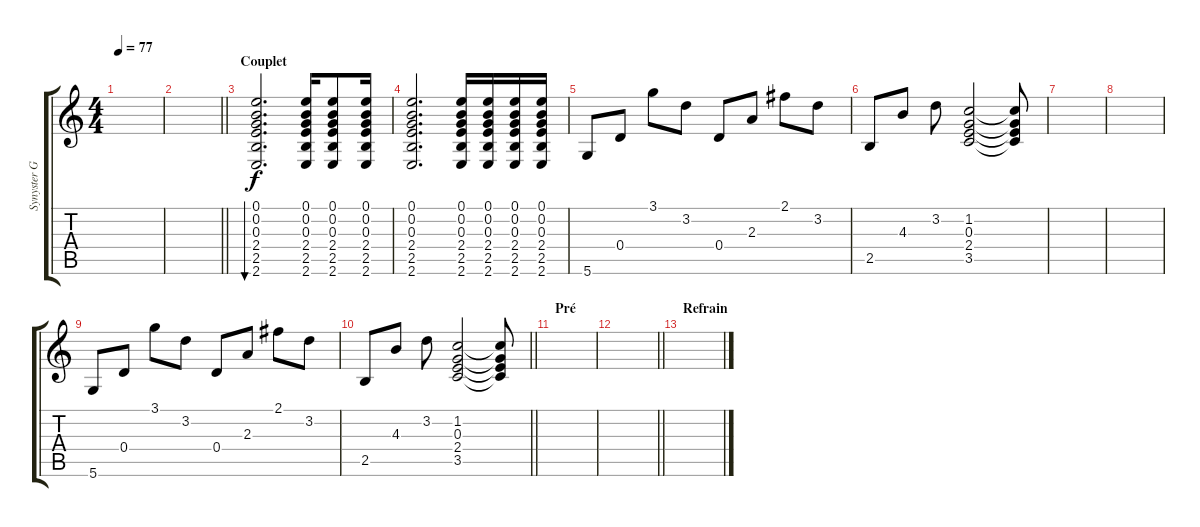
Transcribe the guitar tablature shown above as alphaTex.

\track ("Synyster Gates (Acoustik)" "Synyster G") {instrument acousticguitarnylon}
\staff {score tabs}
\tuning (E4 B3 G3 D3 A2 D2) {hide}
\ts (4 4)
\tempo 77
\clef g2
\ks c
|
\barLineRight lightlight
|
\section ("" "Couplet")
(0.1 0.2 0.3 2.4 2.5 2.6).2{d bu 240} (0.1 0.2 0.3 2.4 2.5 2.6).16 (0.1 0.2 0.3 2.4 2.5 2.6).8 (0.1 0.2 0.3 2.4 2.5 2.6).16 |
(0.1 0.2 0.3 2.4 2.5 2.6).2{d} (0.1 0.2 0.3 2.4 2.5 2.6).16 (0.1 0.2 0.3 2.4 2.5 2.6).16 (0.1 0.2 0.3 2.4 2.5 2.6).16 (0.1 0.2 0.3 2.4 2.5 2.6).16 |
5.6.8 0.4.8 3.1.8 3.2.8 0.4.8 2.3.8 2.1.8 3.2.8 |
2.5.8 4.3.8 3.2.8 (1.2 0.3 2.4 3.5).2 (1.2{t} 0.3{t} 2.4{t} 3.5{t}).8 |
|
|
5.6.8 0.4.8 3.1.8 3.2.8 0.4.8 2.3.8 2.1.8 3.2.8 |
\barLineRight lightlight
2.5.8 4.3.8 3.2.8 (1.2 0.3 2.4 3.5).2 (1.2{t} 0.3{t} 2.4{t} 3.5{t}).8 |
\section ("" "Pré")
|
\barLineRight lightlight
|
\section ("" "Refrain")
